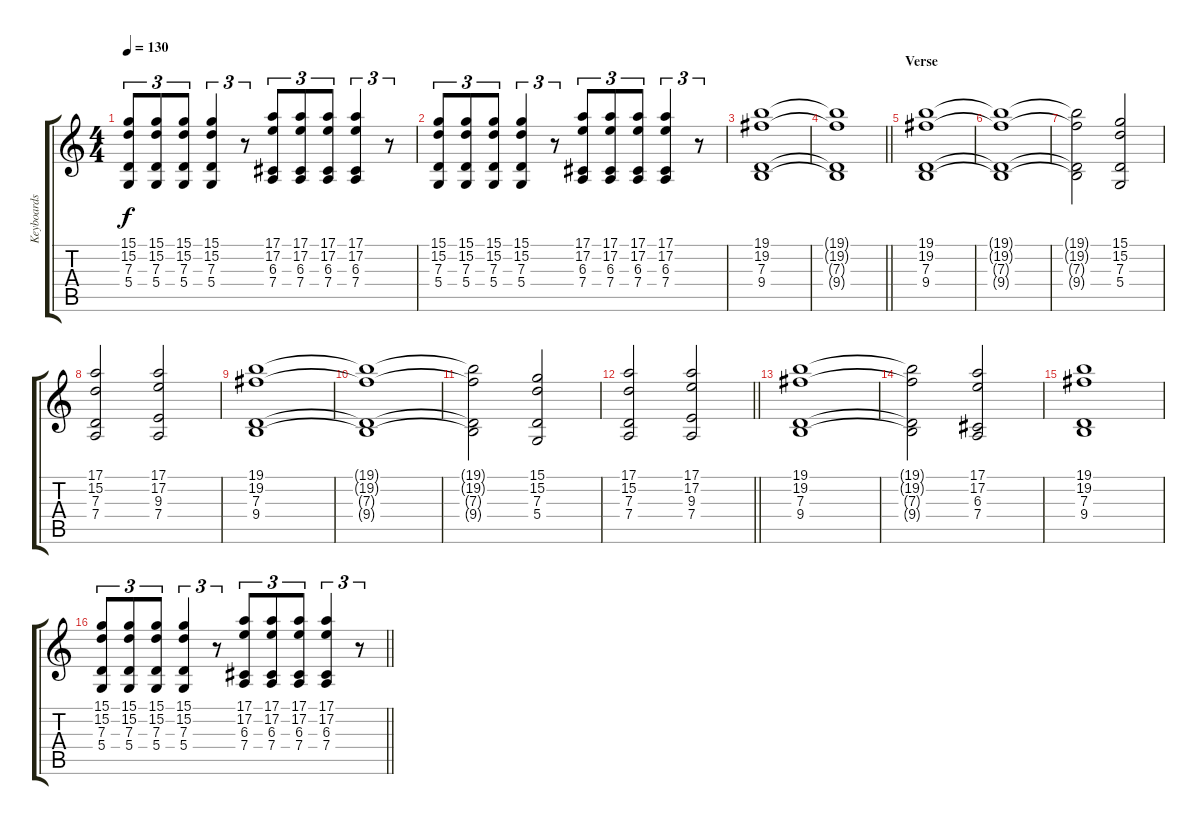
\track ("Keyboards - Vadim Pruzhanov" "Keyboards ") {instrument stringensemble1}
\staff {score tabs}
\tuning (E4 B3 G3 D3 A2 E2) {hide}
\ts (4 4)
\tempo 130
\clef g2
\ks c
(15.1 15.2 7.3 5.4).8{tu (3 2) dy f} (15.1 15.2 7.3 5.4).8{tu (3 2)} (15.1 15.2 7.3 5.4).8{tu (3 2)} (15.1 15.2 7.3 5.4).4{tu (3 2)} r.8{tu (3 2)} (17.1 17.2 6.3 7.4).8{tu (3 2)} (17.1 17.2 6.3 7.4).8{tu (3 2)} (17.1 17.2 6.3 7.4).8{tu (3 2)} (17.1 17.2 6.3 7.4).4{tu (3 2)} r.8{tu (3 2)} |
(15.1 15.2 7.3 5.4).8{tu (3 2)} (15.1 15.2 7.3 5.4).8{tu (3 2)} (15.1 15.2 7.3 5.4).8{tu (3 2)} (15.1 15.2 7.3 5.4).4{tu (3 2)} r.8{tu (3 2)} (17.1 17.2 6.3 7.4).8{tu (3 2)} (17.1 17.2 6.3 7.4).8{tu (3 2)} (17.1 17.2 6.3 7.4).8{tu (3 2)} (17.1 17.2 6.3 7.4).4{tu (3 2)} r.8{tu (3 2)} |
(19.1 19.2 7.3 9.4).1 |
\barLineRight lightlight
(19.1{t} 19.2{t} 7.3{t} 9.4{t}).1 |
\section ("" "Verse")
(19.1 19.2 7.3 9.4).1 |
(19.1{t} 19.2{t} 7.3{t} 9.4{t}).1 |
(19.1{t} 19.2{t} 7.3{t} 9.4{t}).2 (15.1 15.2 7.3 5.4).2 |
(17.1 15.2 7.3 7.4).2 (17.1 17.2 9.3 7.4).2 |
(19.1 19.2 7.3 9.4).1 |
(19.1{t} 19.2{t} 7.3{t} 9.4{t}).1 |
(19.1{t} 19.2{t} 7.3{t} 9.4{t}).2 (15.1 15.2 7.3 5.4).2 |
\barLineRight lightlight
(17.1 15.2 7.3 7.4).2 (17.1 17.2 9.3 7.4).2 |
\section ("" "")
(19.1 19.2 7.3 9.4).1 |
(19.1{t} 19.2{t} 7.3{t} 9.4{t}).2 (17.1 17.2 6.3 7.4).2 |
(19.1 19.2 7.3 9.4).1 |
\barLineRight lightlight
(15.1 15.2 7.3 5.4).8{tu (3 2)} (15.1 15.2 7.3 5.4).8{tu (3 2)} (15.1 15.2 7.3 5.4).8{tu (3 2)} (15.1 15.2 7.3 5.4).4{tu (3 2)} r.8{tu (3 2)} (17.1 17.2 6.3 7.4).8{tu (3 2)} (17.1 17.2 6.3 7.4).8{tu (3 2)} (17.1 17.2 6.3 7.4).8{tu (3 2)} (17.1 17.2 6.3 7.4).4{tu (3 2)} r.8{tu (3 2)}
